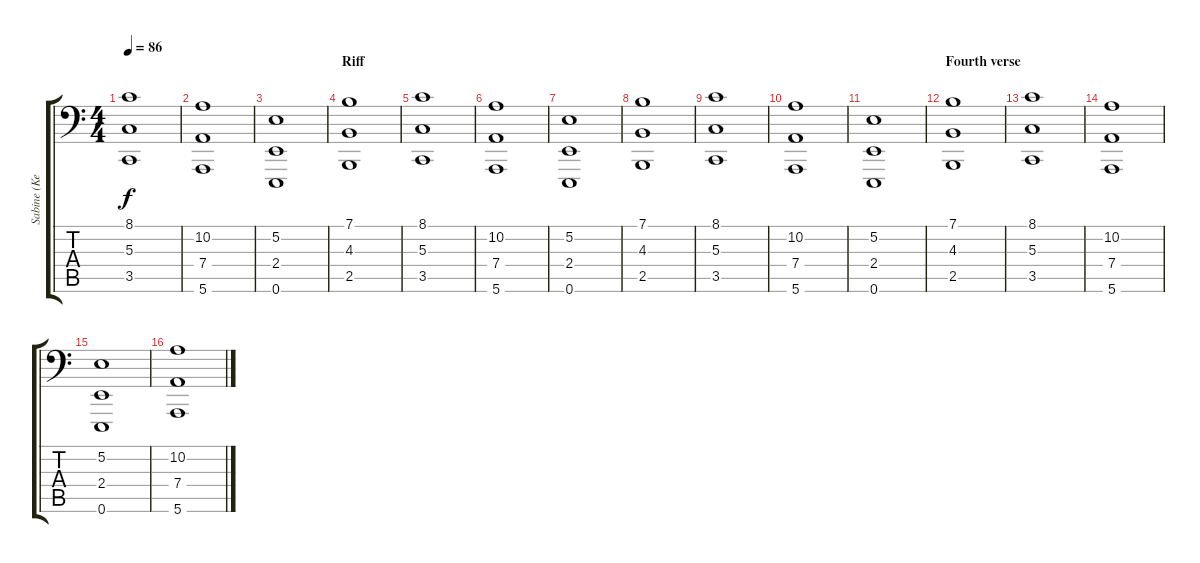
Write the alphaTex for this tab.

\track ("Sabine (KeybLow)" "Sabine (Ke") {instrument stringensemble1}
\staff {score tabs}
\tuning (E3 B2 G2 D2 A1 E1) {hide}
\ts (4 4)
\tempo 86
\clef f4
\ks c
(8.1 5.3 3.5).1{dy f} |
(10.2 7.4 5.6).1 |
(5.2 2.4 0.6).1 |
\section ("" "Riff")
(7.1 4.3 2.5).1 |
(8.1 5.3 3.5).1 |
(10.2 7.4 5.6).1 |
(5.2 2.4 0.6).1 |
(7.1 4.3 2.5).1 |
(8.1 5.3 3.5).1 |
(10.2 7.4 5.6).1 |
(5.2 2.4 0.6).1 |
\section ("" "Fourth verse")
(7.1 4.3 2.5).1 |
(8.1 5.3 3.5).1 |
(10.2 7.4 5.6).1 |
(5.2 2.4 0.6).1 |
(10.2 7.4 5.6).1
